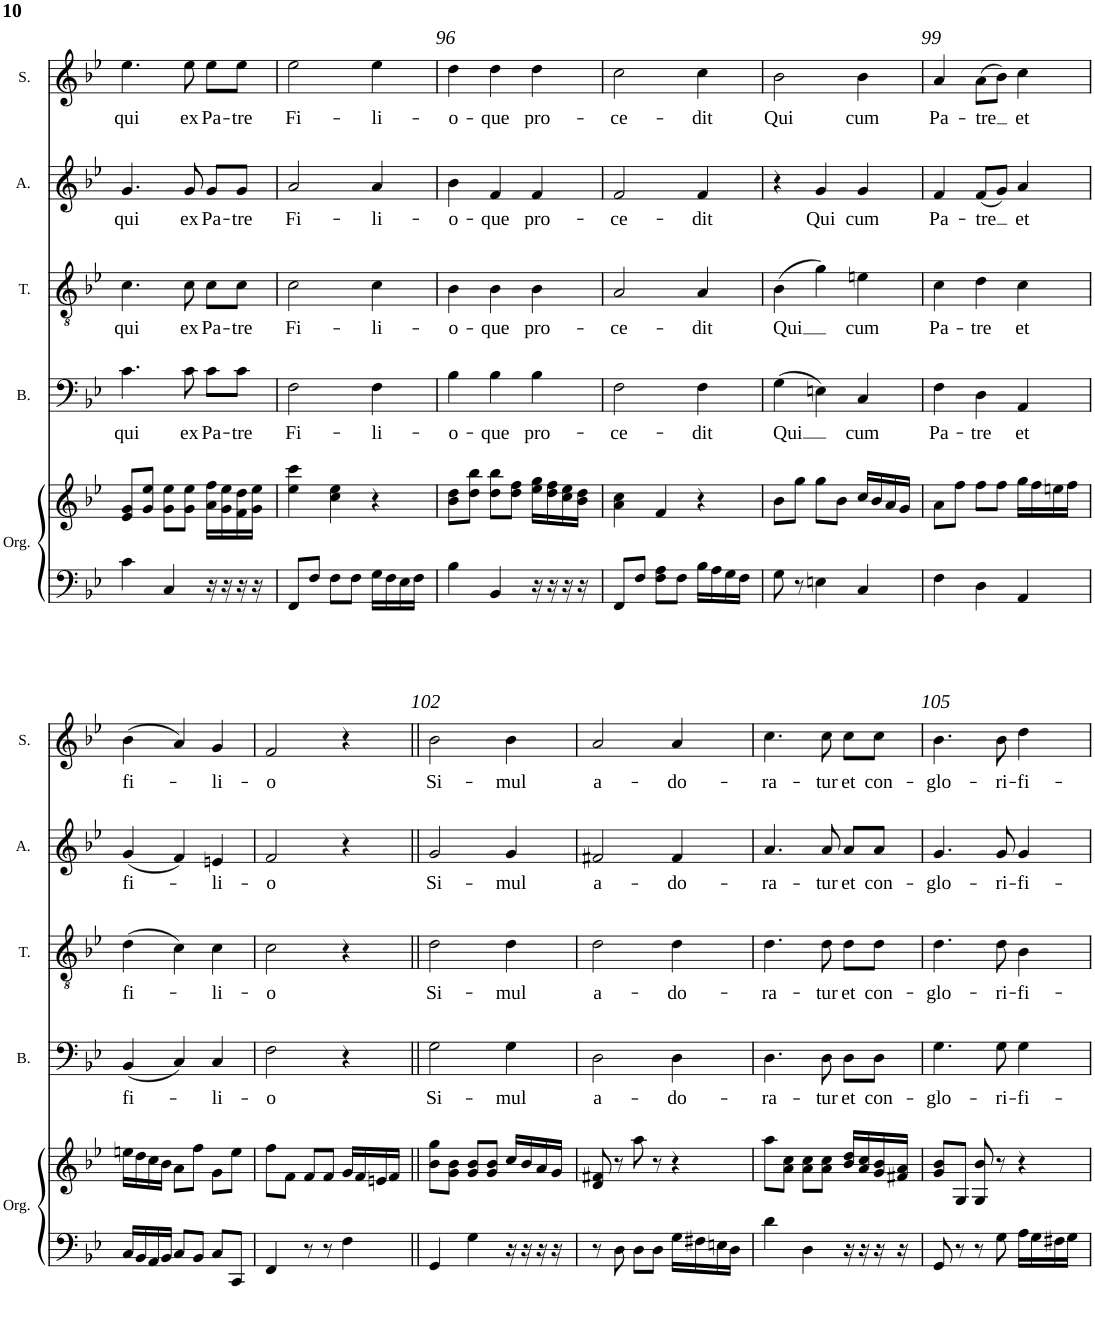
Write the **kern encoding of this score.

**kern	**kern	**kern	**text	**kern	**text	**kern	**text	**kern	**text
*part5	*part5	*part4	*part4	*part3	*part3	*part2	*part2	*part1	*part1
*staff6	*staff5	*staff4	*staff4	*staff3	*staff3	*staff2	*staff2	*staff1	*staff1
*I"Organ	*	*I"Bass	*	*I"Tenor	*	*I"Alto	*	*I"Soprano	*
*I'Org.	*	*I'B.	*	*I'T.	*	*I'A.	*	*I'S.	*
!!LO:PB:g=z
*clefF4	*clefG2	*clefF4	*	*clefGv2	*	*clefG2	*	*clefG2	*
*k[b-e-]	*k[b-e-]	*k[b-e-]	*	*k[b-e-]	*	*k[b-e-]	*	*k[b-e-]	*
*M3/4	*M3/4	*M3/4	*	*M3/4	*	*M3/4	*	*M3/4	*
=94	=94	=94	=94	=94	=94	=94	=94	=94	=94
!	!	!	!LO:LY:b	!	!LO:LY:b	!	!LO:LY:b	!	!LO:LY:b
4c\	8e-/ 8g/L	4.c\	qui	4.c\	qui	4.g/	qui	4.ee-\	qui
.	8g/ 8ee-/J	.	.	.	.	.	.	.	.
4C/	8g\ 8ee-\L	.	.	.	.	.	.	.	.
!	!	!	!LO:LY:b	!	!LO:LY:b	!	!LO:LY:b	!	!LO:LY:b
.	8g\ 8ee-\J	8c\	ex	8c\	ex	8g/	ex	8ee-\	ex
!	!	!	!LO:LY:b	!	!LO:LY:b	!	!LO:LY:b	!	!LO:LY:b
16r	16a\ 16ff\LL	8c\L	Pa-	8c\L	Pa-	8g/L	Pa-	8ee-\L	Pa-
16r	16g\ 16ee-\	.	.	.	.	.	.	.	.
!	!	!	!LO:LY:b	!	!LO:LY:b	!	!LO:LY:b	!	!LO:LY:b
16r	16f\ 16dd\	8c\J	-tre	8c\J	-tre	8g/J	-tre	8ee-\J	-tre
16r	16g\ 16ee-\JJ	.	.	.	.	.	.	.	.
=95	=95	=95	=95	=95	=95	=95	=95	=95	=95
!	!	!	!LO:LY:b	!	!LO:LY:b	!	!LO:LY:b	!	!LO:LY:b
8FF/L	4ee-\ 4ccc\	2F\	Fi-	2c\	Fi-	2a/	Fi-	2ee-\	Fi-
8F/J	.	.	.	.	.	.	.	.	.
8F\L	4cc\ 4ee-\	.	.	.	.	.	.	.	.
8F\J	.	.	.	.	.	.	.	.	.
!	!	!	!LO:LY:b	!	!LO:LY:b	!	!LO:LY:b	!	!LO:LY:b
16G\LL	4r	4F\	-li-	4c\	-li-	4a/	-li-	4ee-\	-li-
16F\	.	.	.	.	.	.	.	.	.
16E-\	.	.	.	.	.	.	.	.	.
16F\JJ	.	.	.	.	.	.	.	.	.
=96	=96	=96	=96	=96	=96	=96	=96	=96	=96
!	!	!	!LO:LY:b	!	!LO:LY:b	!	!LO:LY:b	!	!LO:LY:b
4B-\	8b-\ 8dd\L	4B-\	-o-	4B-\	-o-	4b-\	-o-	4dd\	-o-
.	8dd\ 8bb-\J	.	.	.	.	.	.	.	.
!	!	!	!LO:LY:b	!	!LO:LY:b	!	!LO:LY:b	!	!LO:LY:b
4BB-/	8dd\ 8bb-\L	4B-\	-que	4B-\	-que	4f/	-que	4dd\	-que
.	8dd\ 8ff\J	.	.	.	.	.	.	.	.
!	!	!	!LO:LY:b	!	!LO:LY:b	!	!LO:LY:b	!	!LO:LY:b
16r	16ee-\ 16gg\LL	4B-\	pro-	4B-\	pro-	4f/	pro-	4dd\	pro-
16r	16dd\ 16ff\	.	.	.	.	.	.	.	.
16r	16cc\ 16ee-\	.	.	.	.	.	.	.	.
16r	16b-\ 16dd\JJ	.	.	.	.	.	.	.	.
=97	=97	=97	=97	=97	=97	=97	=97	=97	=97
!	!	!	!LO:LY:b	!	!LO:LY:b	!	!LO:LY:b	!	!LO:LY:b
8FF/L	4a\ 4cc\	2F\	-ce-	2A/	-ce-	2f/	-ce-	2cc\	-ce-
8F/J	.	.	.	.	.	.	.	.	.
8F\ 8A\L	4f/	.	.	.	.	.	.	.	.
8F\J	.	.	.	.	.	.	.	.	.
!	!	!	!LO:LY:b	!	!LO:LY:b	!	!LO:LY:b	!	!LO:LY:b
16B-\LL	4r	4F\	-dit	4A/	-dit	4f/	-dit	4cc\	-dit
16A\	.	.	.	.	.	.	.	.	.
16G\	.	.	.	.	.	.	.	.	.
16F\JJ	.	.	.	.	.	.	.	.	.
=98	=98	=98	=98	=98	=98	=98	=98	=98	=98
!	!	!	!LO:LY:b	!	!LO:LY:b	!	!	!	!LO:LY:b
8G\	8b-\L	(4G\	Qui	(4B-\	Qui	4r	.	2b-\	Qui
8r	8gg\J	.	.	.	.	.	.	.	.
!	!	!	!	!	!	!	!LO:LY:b	!	!
4En\	8gg\L	4En\)	.	4g\)	.	4g/	Qui	.	.
.	8b-\J	.	.	.	.	.	.	.	.
!	!	!	!LO:LY:b	!	!LO:LY:b	!	!LO:LY:b	!	!LO:LY:b
4C/	16cc/LL	4C/	cum	4en\	cum	4g/	cum	4b-\	cum
.	16b-/	.	.	.	.	.	.	.	.
.	16a/	.	.	.	.	.	.	.	.
.	16g/JJ	.	.	.	.	.	.	.	.
=99	=99	=99	=99	=99	=99	=99	=99	=99	=99
!	!	!	!LO:LY:b	!	!LO:LY:b	!	!LO:LY:b	!	!LO:LY:b
4F\	8a\L	4F\	Pa-	4c\	Pa-	4f/	Pa-	4a/	Pa-
.	8ff\J	.	.	.	.	.	.	.	.
!	!	!	!LO:LY:b	!	!LO:LY:b	!	!LO:LY:b	!	!LO:LY:b
4D\	8ff\L	4D\	tre	4d\	tre	(8f/L	-tre	(8a\L	-tre
.	8ff\J	.	.	.	.	8g/J)	.	8b-\J)	.
!	!	!	!LO:LY:b	!	!LO:LY:b	!	!LO:LY:b	!	!LO:LY:b
4AA/	16gg\LL	4AA/	et	4c\	et	4a/	et	4cc\	et
.	16ff\	.	.	.	.	.	.	.	.
.	16een\	.	.	.	.	.	.	.	.
.	16ff\JJ	.	.	.	.	.	.	.	.
!!LO:LB:g=z
=100	=100	=100	=100	=100	=100	=100	=100	=100	=100
!	!	!	!LO:LY:b	!	!LO:LY:b	!	!LO:LY:b	!	!LO:LY:b
16C/LL	16een\LL	(4BB-/	fi-	(4d\	fi-	(4g/	fi-	(4b-\	fi-
16BB-/	16dd\	.	.	.	.	.	.	.	.
16AA/	16cc\	.	.	.	.	.	.	.	.
16BB-/JJ	16b-\JJ	.	.	.	.	.	.	.	.
8C/L	8a\L	4C/)	.	4c\)	.	4f/)	.	4a/)	.
8BB-/J	8ff\J	.	.	.	.	.	.	.	.
!	!	!	!LO:LY:b	!	!LO:LY:b	!	!LO:LY:b	!	!LO:LY:b
8C/L	8g\L	4C/	-li-	4c\	-li-	4en/	-li-	4g/	-li-
8CC/J	8ee\J	.	.	.	.	.	.	.	.
=101	=101	=101	=101	=101	=101	=101	=101	=101	=101
!	!	!	!LO:LY:b	!	!LO:LY:b	!	!LO:LY:b	!	!LO:LY:b
4FF/	8ff\L	2F\	-o	2c\	-o	2f/	-o	2f/	-o
.	8f\J	.	.	.	.	.	.	.	.
8r	8f/L	.	.	.	.	.	.	.	.
8r	8f/J	.	.	.	.	.	.	.	.
4F\	16g/LL	4r	.	4r	.	4r	.	4r	.
.	16f/	.	.	.	.	.	.	.	.
.	16en/	.	.	.	.	.	.	.	.
.	16f/JJ	.	.	.	.	.	.	.	.
=102||	=102||	=102||	=102||	=102||	=102||	=102||	=102||	=102||	=102||
!	!	!	!LO:LY:b	!	!LO:LY:b	!	!LO:LY:b	!	!LO:LY:b
4GG/	8b-\ 8gg\L	2G\	Si-	2d\	Si-	2g/	Si-	2b-\	Si-
.	8g\ 8b-\J	.	.	.	.	.	.	.	.
4G\	8g/ 8b-/L	.	.	.	.	.	.	.	.
.	8g/ 8b-/J	.	.	.	.	.	.	.	.
!	!	!	!LO:LY:b	!	!LO:LY:b	!	!LO:LY:b	!	!LO:LY:b
16r	16cc/LL	4G\	-mul	4d\	-mul	4g/	-mul	4b-\	-mul
16r	16b-/	.	.	.	.	.	.	.	.
16r	16a/	.	.	.	.	.	.	.	.
16r	16g/JJ	.	.	.	.	.	.	.	.
=103	=103	=103	=103	=103	=103	=103	=103	=103	=103
!	!	!	!LO:LY:b	!	!LO:LY:b	!	!LO:LY:b	!	!LO:LY:b
8r	8d/ 8f#X/	2D\	a-	2d\	a-	2f#X/	a-	2a/	a-
8D\	8r	.	.	.	.	.	.	.	.
8D\L	8aa\	.	.	.	.	.	.	.	.
8D\J	8r	.	.	.	.	.	.	.	.
!	!	!	!LO:LY:b	!	!LO:LY:b	!	!LO:LY:b	!	!LO:LY:b
16G\LL	4r	4D\	-do-	4d\	-do-	4f#/	-do-	4a/	-do-
16F#X\	.	.	.	.	.	.	.	.	.
16En\	.	.	.	.	.	.	.	.	.
16D\JJ	.	.	.	.	.	.	.	.	.
=104	=104	=104	=104	=104	=104	=104	=104	=104	=104
!	!	!	!LO:LY:b	!	!LO:LY:b	!	!LO:LY:b	!	!LO:LY:b
4d\	8aa\L	4.D\	-ra-	4.d\	-ra-	4.a/	-ra-	4.cc\	-ra-
.	8a\ 8cc\J	.	.	.	.	.	.	.	.
4D\	8a\ 8cc\L	.	.	.	.	.	.	.	.
!	!	!	!LO:LY:b	!	!LO:LY:b	!	!LO:LY:b	!	!LO:LY:b
.	8a\ 8cc\J	8D\	-tur	8d\	-tur	8a/	-tur	8cc\	-tur
!	!	!	!LO:LY:b	!	!LO:LY:b	!	!LO:LY:b	!	!LO:LY:b
16r	16b-/ 16dd/LL	8D\L	et	8d\L	et	8a/L	et	8cc\L	et
16r	16a/ 16cc/	.	.	.	.	.	.	.	.
!	!	!	!LO:LY:b	!	!LO:LY:b	!	!LO:LY:b	!	!LO:LY:b
16r	16g/ 16b-/	8D\J	con-	8d\J	con-	8a/J	con-	8cc\J	con-
16r	16f#X/ 16a/JJ	.	.	.	.	.	.	.	.
=105	=105	=105	=105	=105	=105	=105	=105	=105	=105
!	!	!	!LO:LY:b	!	!LO:LY:b	!	!LO:LY:b	!	!LO:LY:b
8GG/	8g/ 8b-/L	4.G\	-glo-	4.d\	-glo-	4.g/	-glo-	4.b-\	-glo-
8r	8G/J	.	.	.	.	.	.	.	.
8r	8G/ 8b-/	.	.	.	.	.	.	.	.
!	!	!	!LO:LY:b	!	!LO:LY:b	!	!LO:LY:b	!	!LO:LY:b
8G\	8r	8G\	-ri-	8d\	-ri-	8g/	-ri-	8b-\	-ri-
!	!	!	!LO:LY:b	!	!LO:LY:b	!	!LO:LY:b	!	!LO:LY:b
16A\LL	4r	4G\	-fi-	4B-\	-fi-	4g/	-fi-	4dd\	-fi-
16G\	.	.	.	.	.	.	.	.	.
16F#X\	.	.	.	.	.	.	.	.	.
16G\JJ	.	.	.	.	.	.	.	.	.
=	=	=	=	=	=	=	=	=	=
*-	*-	*-	*-	*-	*-	*-	*-	*-	*-
